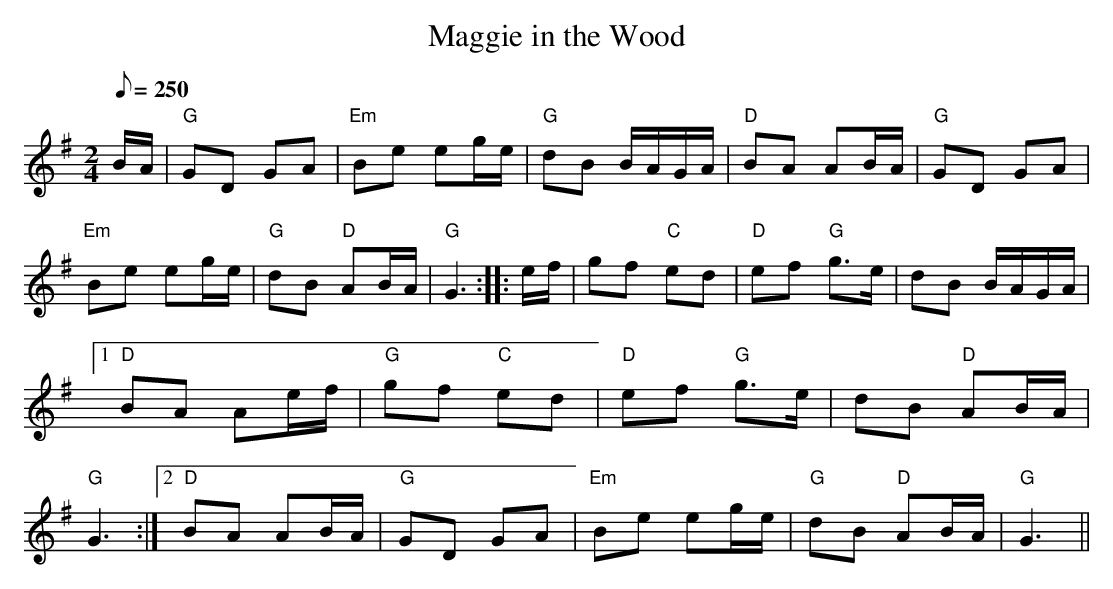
X:1
T:Maggie in the Wood
M:2/4
L:1/8
Q:250
K:G
B/2A/2|"G"GD GA|"Em"Be eg/2e/2|"G"dB B/2A/2G/2A/2|"D"BA AB/2A/2|\
"G"GD GA|"Em"Be eg/2e/2|"G"dB "D"AB/2A/2|"G"G3::e/2f/2|\
gf "C"ed|"D"ef "G"g>e|dB B/2A/2G/2A/2|1 "D"BA Ae/2f/2|"G"gf "C"ed|\
"D"ef "G"g>e|dB "D"AB/2A/2|"G"G3:|2"D"BA AB/2A/2|"G"GD GA|"Em"Be eg/2e/2|"G"dB "D"AB/2A/2|"G"G3||
